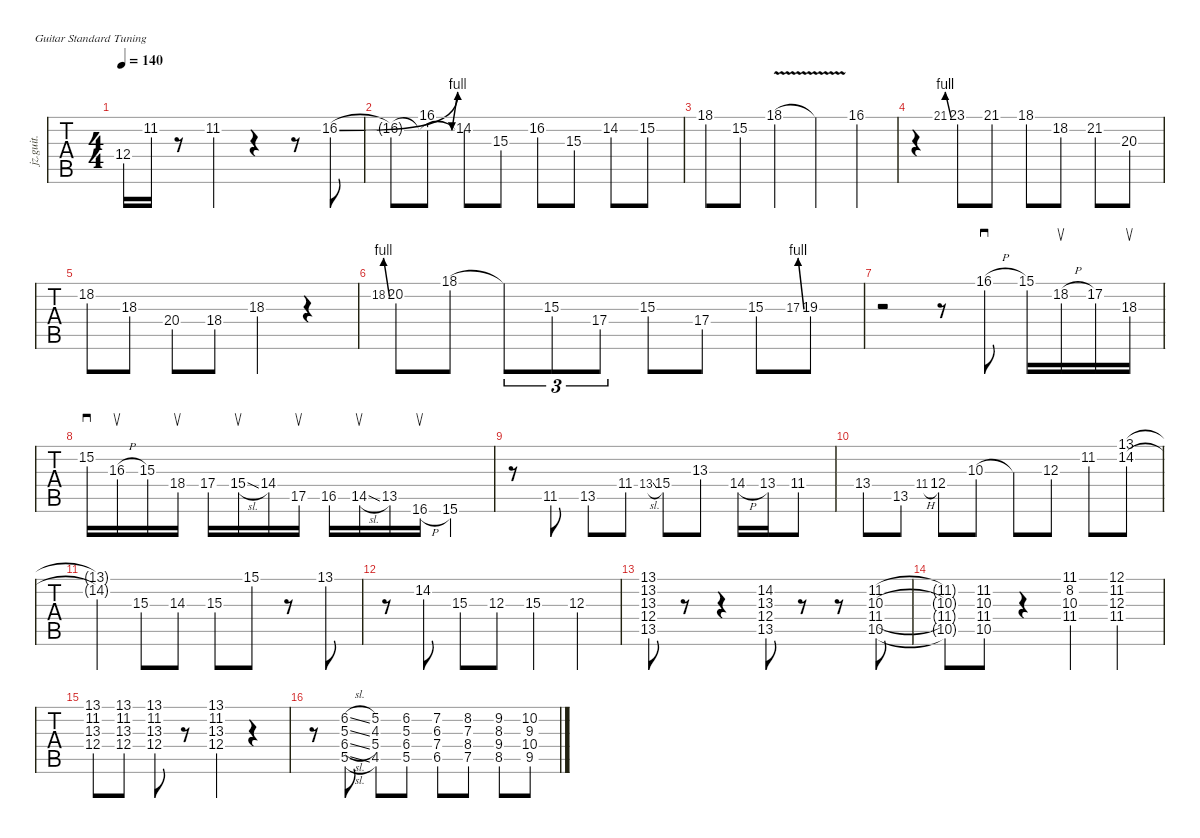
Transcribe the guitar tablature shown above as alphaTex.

\defaultSystemsLayout 4
\hideDynamics
\bracketExtendMode nobrackets
\otherSystemsTrackNameOrientation horizontal
\track ("Solo" "jz.guit.") {instrument electricguitarjazz}
\staff {tabs}
\tuning (E4 B3 G3 D3 A2 E2)
\ts (4 4)
\tempo 140
\clef g2
\ks bb
12.4{lf 3 acc forcenatural}.16{dy mf} 11.2{lf 2 acc b}.16 r.8 11.2{lf 2 acc b}.4 r.4 r.8 16.2{be (bend 0 0 15 4) lf 4 acc b}.8 |
16.2{t}.8 (16.1{lf 5 acc b} 16.2{t}).8 16.2{be (prebendrelease 0 4 15 0) t}.8{gr} 14.2{acc b}.8 15.3{acc b}.8 16.2{acc b}.8 15.3{acc b}.8 14.2{acc b}.8 15.2{acc forcenatural}.8 |
18.1{acc b}.8 15.2{acc forcenatural}.8 18.1{v acc b}.4 18.1{t acc b}.4 16.1{acc b}.4 |
r.4 21.1{be (bend 0 0 15 4) acc b}.8{gr} 23.1{acc b}.8 21.1{acc b}.8 18.1{acc b}.8 18.2{acc forcenatural}.8 21.2{acc b}.8 20.3{acc b}.8 |
18.2{acc forcenatural}.8 18.3{acc b}.8 20.4{acc b}.8 18.4{acc b}.8 18.3{acc b}.4 r.4 |
18.2{be (bend 0 0 59.4 4) acc forcenatural}.8{gr} 20.2{acc forcenatural}.8 18.1{acc b}.8 18.1{t acc b}.8{tu (3 2)} 15.3{acc b}.8{tu (3 2)} 17.4{acc forcenatural}.8{tu (3 2)} 15.3{acc b}.8 17.4{acc forcenatural}.8 15.3{acc b}.8 17.3{be (bend 0 0 15 4) acc forcenatural}.8{gr} 19.3{acc forcenatural}.8 |
r.2 r.8 16.1{h lf 3 acc b}.8{sd} 15.1{lf 2 acc forcenatural}.16 18.2{h lf 5 acc forcenatural}.16{su} 17.2{lf 4 acc forcenatural}.16 18.3{lf 5 acc b}.16{su} |
15.2{lf 2 acc forcenatural}.16{sd} 16.3{h lf 3 acc forcenatural}.16{su} 15.3{lf 2 acc b}.16 18.4{lf 5 acc b}.16{su legatoorigin} 17.4{lf 4 acc forcenatural}.16 15.4{sl lf 2 acc forcenatural}.16{su} 14.4{lf 2 acc forcenatural}.16 17.5{lf 5 acc forcenatural}.16{su legatoorigin} 16.5{lf 4 acc b}.16 14.5{sl lf 2 acc forcenatural}.16{su} 13.5{lf 2 acc b}.16 16.6{h lf 5 acc b}.16{su} 15.6{lf 4 acc forcenatural}.4 |
r.8 11.5{lf 2 acc b}.8 13.5{lf 4 acc b}.8 11.4{lf 2 acc b}.8 13.4{sl lf 4 acc b}.8{gr} 15.4{acc forcenatural}.8 13.3{lf 2 acc b}.8 14.4{h lf 5 acc forcenatural}.16 13.4{lf 4 acc b}.16 11.4{lf 2 acc b}.8 |
13.4{lf 4 acc b}.8 13.5{lf 4 acc b}.8 11.4{h lf 2 acc b}.8{gr} 12.4{lf 3 acc forcenatural}.8 10.3{lf 2 acc forcenatural}.8 10.3{t acc forcenatural}.8 12.3{lf 4 acc forcenatural}.8 11.2{lf 3 acc b}.8 (14.2{lf 3 acc b} 13.1{lf 2 acc forcenatural}).8 |
(14.2{t acc b} 13.1{t acc forcenatural}).4 15.3{lf 4 acc b}.8 14.3{lf 3 acc forcenatural}.8 15.3{lf 4 acc b}.8 15.1{lf 5 acc forcenatural}.8 r.8 13.1{lf 2 acc forcenatural}.8 |
r.8 14.2{lf 3 acc b}.8 15.3{lf 5 acc b}.8 12.3{lf 2 acc forcenatural}.8 15.3{lf 5 acc b}.4 12.3{lf 2 acc forcenatural}.4 |
(13.5{acc b} 12.4{acc forcenatural} 13.3{acc b} 13.2{acc forcenatural} 13.1{acc forcenatural}).8 r.8 r.4 (13.5{acc b} 12.4{acc forcenatural} 13.3{acc b} 14.2{acc b}).8 r.8 r.8 (10.5{acc forcenatural} 11.4{acc b} 10.3{acc forcenatural} 11.2{acc b}).8 |
(10.5{t acc forcenatural} 11.4{t acc b} 10.3{t acc forcenatural} 11.2{t acc b}).8 (10.5{acc forcenatural} 11.4{acc b} 10.3{acc forcenatural} 11.2{acc b}).8 r.4 (11.4{acc b} 10.3{acc forcenatural} 8.2{acc forcenatural} 11.1{acc b}).4 (12.1{acc forcenatural} 11.2{acc b} 12.3{acc forcenatural} 11.4{acc b}).4 |
(12.4{acc forcenatural} 13.3{acc b} 11.2{acc b} 13.1{acc forcenatural}).8 (12.4{acc forcenatural} 13.3{acc b} 11.2{acc b} 13.1{acc forcenatural}).8 (12.4{acc forcenatural} 13.3{acc b} 11.2{acc b} 13.1{acc forcenatural}).8 r.8 (12.4{acc forcenatural} 13.3{acc b} 11.2{acc b} 13.1{acc forcenatural}).4 r.4 |
r.8 (5.5{sl acc forcenatural} 6.4{sl acc b} 5.3{sl acc forcenatural} 6.2{sl acc forcenatural}).8 (5.2{acc forcenatural} 4.3{acc forcenatural} 5.4{acc forcenatural} 4.5{acc b}).8 (6.2{acc forcenatural} 5.3{acc forcenatural} 6.4{acc b} 5.5{acc forcenatural}).8 (7.2{acc b} 6.3{acc b} 7.4{acc forcenatural} 6.5{acc b}).8 (8.2{acc forcenatural} 7.3{acc forcenatural} 8.4{acc b} 7.5{acc forcenatural}).8 (9.2{acc b} 8.3{acc b} 9.4{acc forcenatural} 8.5{acc forcenatural}).8 (10.2{acc forcenatural} 9.3{acc forcenatural} 10.4{acc forcenatural} 9.5{acc b}).8
